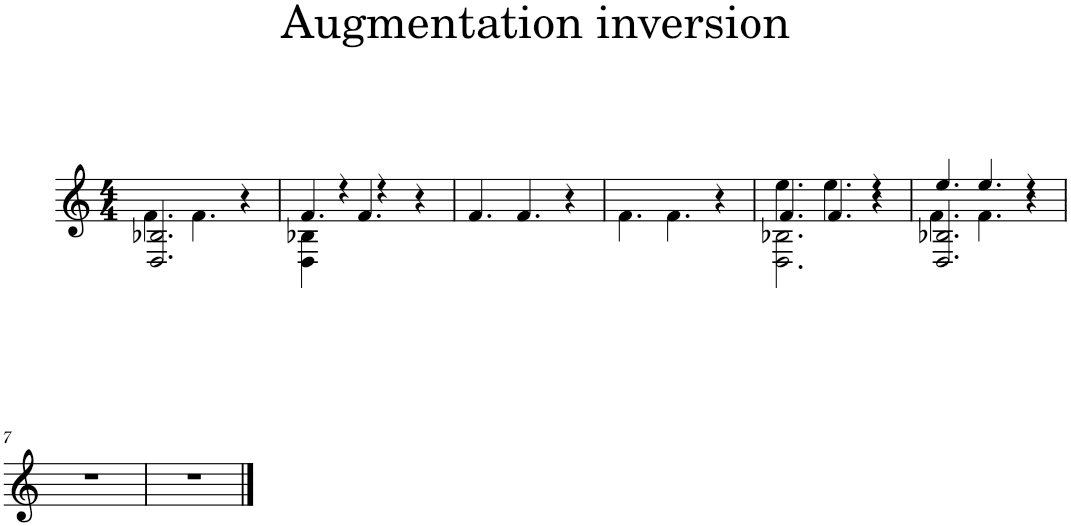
**kern
*part1
*staff1
*I"Piano
*I'Pno.
*clefG2
*k[]
*M4/4
=1
*^
2.D/ 2.B-X/	4.f\
.	4.f\
4r	4ryy
=2	=2
4D\ 4B-X\	4.f/
4r	.
.	4.f/
4r	.
4r	4ryy
*v	*v
=3
4.f/
4.f/
4r
=4
4.f\
4.f\
4r
=5
*^
*	*^
2.D\ 2.B-X\	4.ee\	4.f/
.	4.ee\	4.f/
4r	4ryy	4r
=6	=6	=6
2.D/ 2.B-X/	4.ee/	4.f\
.	4.ee/	4.f\
4r	4ryy	4r
*v	*v	*v
!!LO:LB:g=z
=7
1r
=8
1r
==
*-
